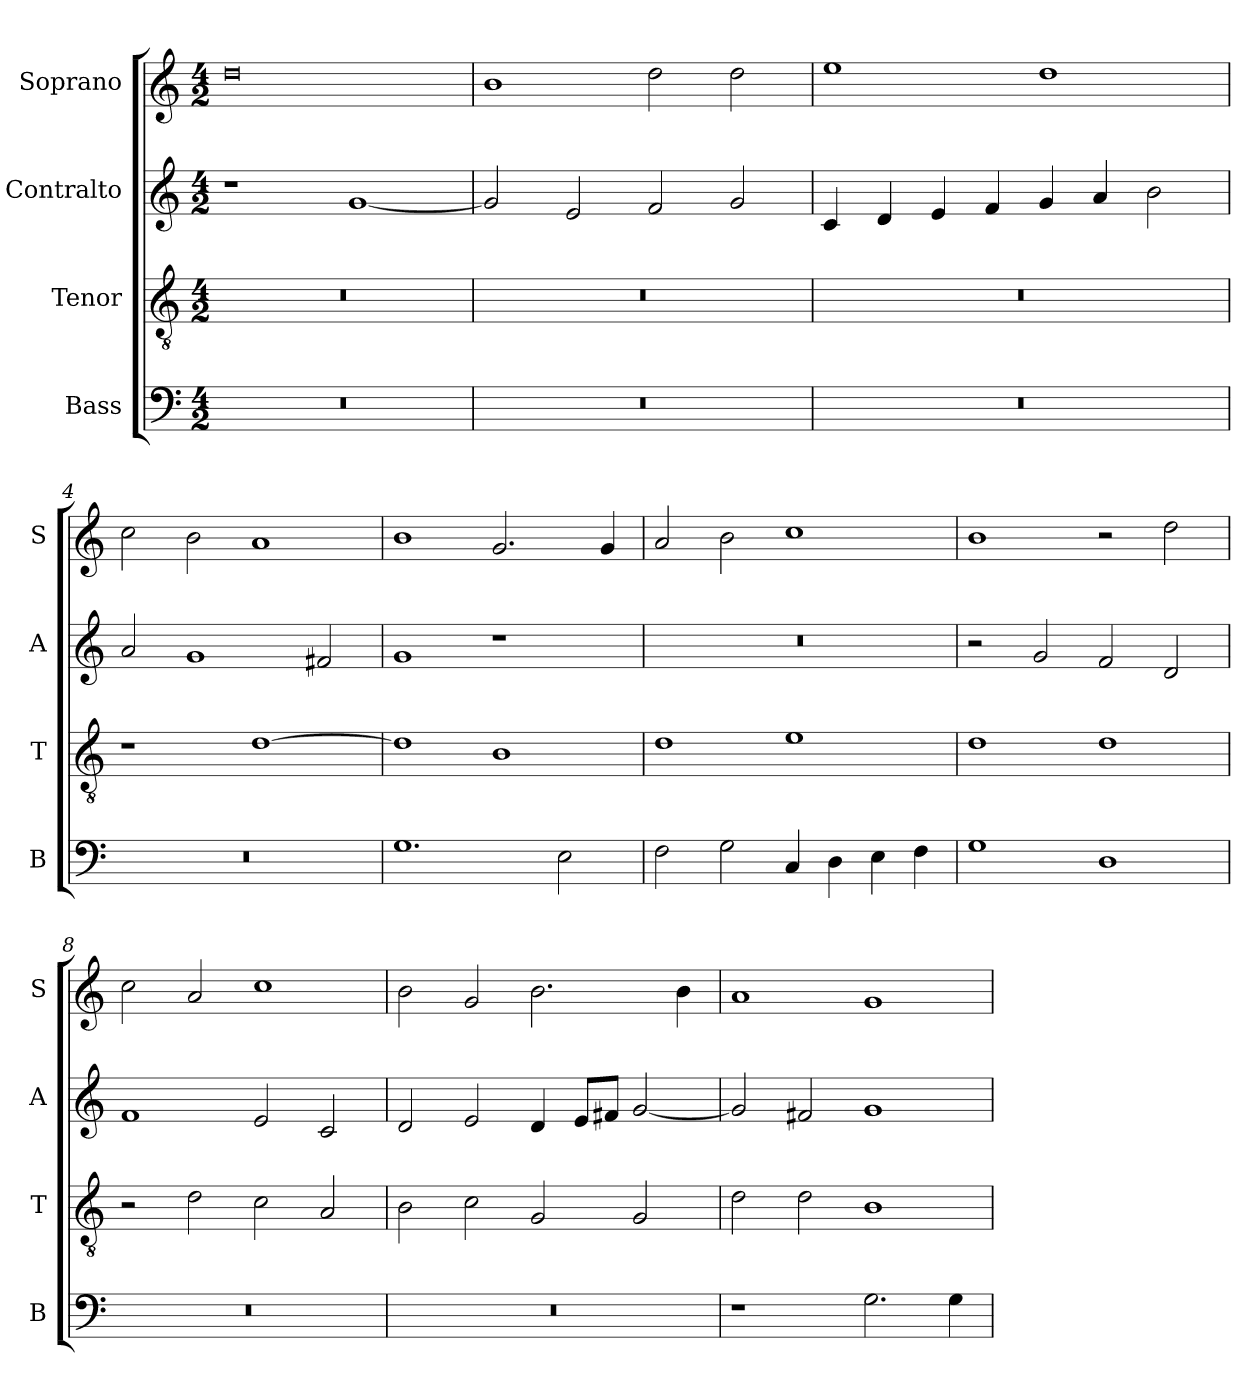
**kern	**kern	**kern	**kern
*part4	*part3	*part2	*part1
*staff4	*staff3	*staff2	*staff1
*I"Bass	*I"Tenor	*I"Contralto	*I"Soprano
*I'B	*I'T	*I'A	*I'S
*clefF4	*clefGv2	*clefG2	*clefG2
*k[]	*k[]	*k[]	*k[]
*G:mix	*G:mix	*G:mix	*G:mix
*M4/2	*M4/2	*M4/2	*M4/2
=1	=1	=1	=1
0r	0r	1r	0dd
.	.	[1g	.
=2	=2	=2	=2
0r	0r	2g]	1b
.	.	2e	.
.	.	2f	2dd
.	.	2g	2dd
=3	=3	=3	=3
0r	0r	4c	1ee
.	.	4d	.
.	.	4e	.
.	.	4f	.
.	.	4g	1dd
.	.	4a	.
.	.	2b	.
=4	=4	=4	=4
0r	1r	2a	2cc
.	.	1g	2b
.	[1d	.	1a
.	.	2f#X	.
=5	=5	=5	=5
1.G	1d]	1g	1b
.	1B	1r	2.g
2E	.	.	.
.	.	.	4g
=6	=6	=6	=6
2F	1d	0r	2a
2G	.	.	2b
4C	1e	.	1cc
4D	.	.	.
4E	.	.	.
4F	.	.	.
=7	=7	=7	=7
1G	1d	2r	1b
.	.	2g	.
1D	1d	2f	2r
.	.	2d	2dd
=8	=8	=8	=8
0r	2r	1f	2cc
.	2d	.	2a
.	2c	2e	1cc
.	2A	2c	.
=9	=9	=9	=9
0r	2B	2d	2b
.	2c	2e	2g
.	2G	4d	2.b
.	.	8e/L	.
.	.	8f#X/J	.
.	2G	[2g	.
.	.	.	4b
=10	=10	=10	=10
1r	2d	2g]	1a
.	2d	2f#X	.
2.G	1B	1g	1g
4G	.	.	.
=	=	=	=
*-	*-	*-	*-
